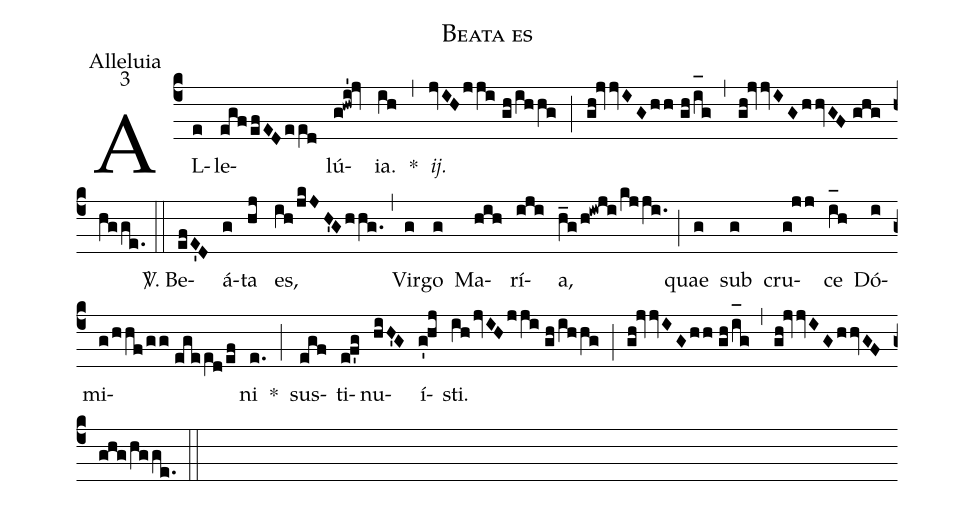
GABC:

name:Beata es;
office-part:Alleluia;
mode:3;
%%
(c4) AL(e)le(egfefEDee[ll:1]d)lú(g!hwi'!jv){ia}.(ih) *(,) <i>ij.</i>(jvIHjji//gh/ihhg) (;) (gh!jvvIGhh//gh/i_[oh:h]g) (,) (gh!jvvIGhhvGF//ghg/hgge.) (::) <sp>V/</sp>. Be(efE'D)á(g)ta(hj) es,(ih/jkJH'Ghhg.) (,) Vir(g)go(g) Ma(hih)rí(iji)a,(h_g/h!iwji/kjji.) (;) quae(g) sub(g) cru(g!jj)ce(i_[oh:h]h) Dó(i)mi(g/hhf/gg//egee[ll:1]d/ef)ni(e.) *(;) sus(egf)ti(ef'g)nu(hiH'G)í(g'hj)sti.(ihjvIHjji//gh/ihhg) (;) (gh!jvvIGhh//gh/i_[oh:h]g) (,) (gh!jvvIGhhvGF//ghg/hgge.) (::)
